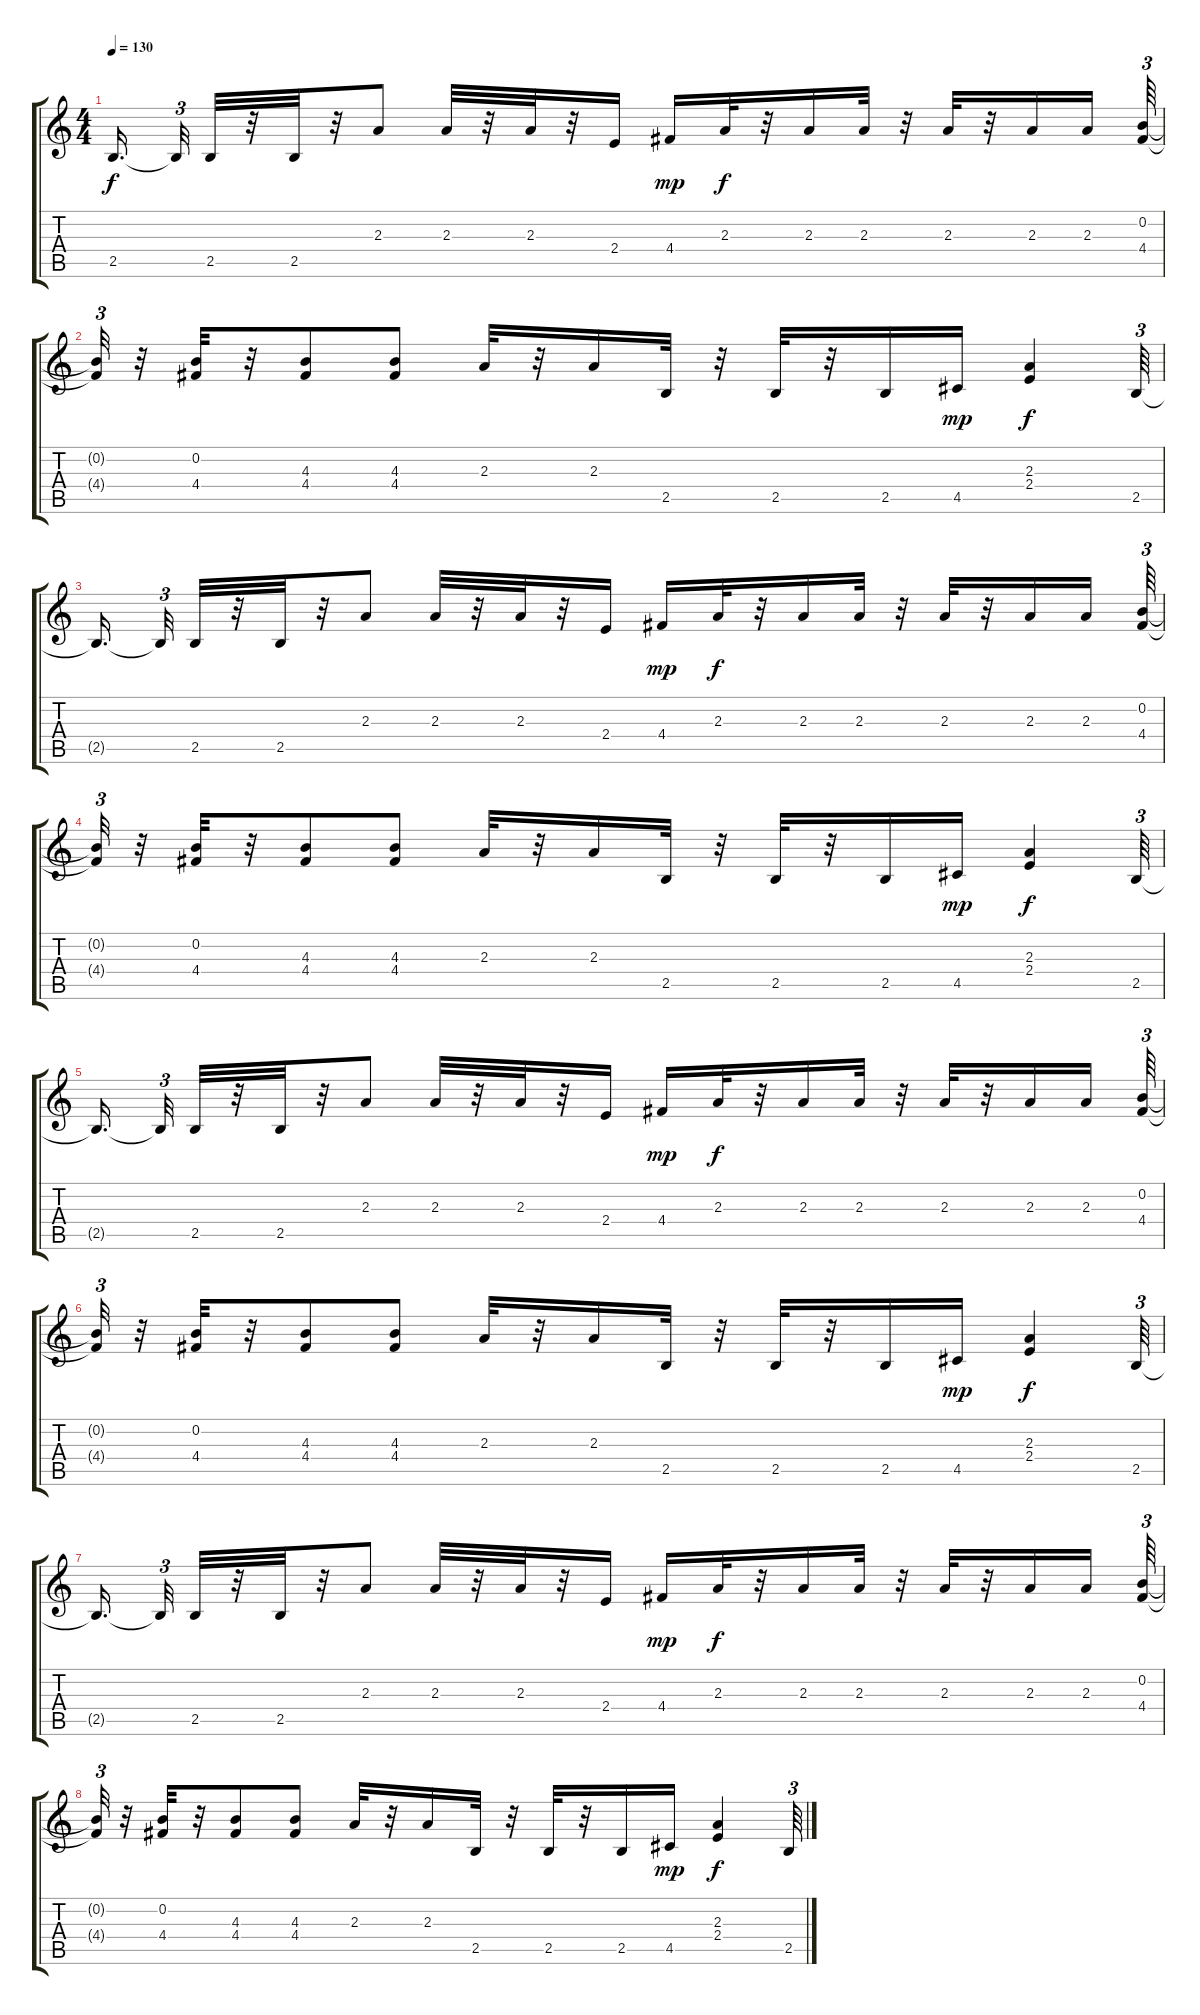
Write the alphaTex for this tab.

\track "" {instrument acousticguitarsteel}
\staff {score tabs}
\tuning (E4 B3 G3 D3 A2 E2) {hide}
\ts (4 4)
\tempo 130
\clef g2
\ks c
2.5{t}.16{d dy f} 2.5{t}.32{tu (3 2)} 2.5.32 r.32 2.5.32 r.32 2.3.8 2.3.32 r.32 2.3.32 r.32 2.4.16 4.4.16{dy mp} 2.3.32{dy f} r.32 2.3.16 2.3.32 r.32 2.3.32 r.32 2.3.16 2.3.16 (0.2 4.4).64{tu (3 2)} |
(0.2{t} 4.4{t}).32{tu (3 2)} r.32 (0.2 4.4).32 r.32 (4.3 4.4).8 (4.3 4.4).8 2.3.32 r.32 2.3.16 2.5.32 r.32 2.5.32 r.32 2.5.16 4.5.16{dy mp} (2.3 2.4).4{dy f} 2.5.64{tu (3 2)} |
2.5{t}.16{d} 2.5{t}.32{tu (3 2)} 2.5.32 r.32 2.5.32 r.32 2.3.8 2.3.32 r.32 2.3.32 r.32 2.4.16 4.4.16{dy mp} 2.3.32{dy f} r.32 2.3.16 2.3.32 r.32 2.3.32 r.32 2.3.16 2.3.16 (0.2 4.4).64{tu (3 2)} |
(0.2{t} 4.4{t}).32{tu (3 2)} r.32 (0.2 4.4).32 r.32 (4.3 4.4).8 (4.3 4.4).8 2.3.32 r.32 2.3.16 2.5.32 r.32 2.5.32 r.32 2.5.16 4.5.16{dy mp} (2.3 2.4).4{dy f} 2.5.64{tu (3 2)} |
2.5{t}.16{d} 2.5{t}.32{tu (3 2)} 2.5.32 r.32 2.5.32 r.32 2.3.8 2.3.32 r.32 2.3.32 r.32 2.4.16 4.4.16{dy mp} 2.3.32{dy f} r.32 2.3.16 2.3.32 r.32 2.3.32 r.32 2.3.16 2.3.16 (0.2 4.4).64{tu (3 2)} |
(0.2{t} 4.4{t}).32{tu (3 2)} r.32 (0.2 4.4).32 r.32 (4.3 4.4).8 (4.3 4.4).8 2.3.32 r.32 2.3.16 2.5.32 r.32 2.5.32 r.32 2.5.16 4.5.16{dy mp} (2.3 2.4).4{dy f} 2.5.64{tu (3 2)} |
2.5{t}.16{d} 2.5{t}.32{tu (3 2)} 2.5.32 r.32 2.5.32 r.32 2.3.8 2.3.32 r.32 2.3.32 r.32 2.4.16 4.4.16{dy mp} 2.3.32{dy f} r.32 2.3.16 2.3.32 r.32 2.3.32 r.32 2.3.16 2.3.16 (0.2 4.4).64{tu (3 2)} |
(0.2{t} 4.4{t}).32{tu (3 2)} r.32 (0.2 4.4).32 r.32 (4.3 4.4).8 (4.3 4.4).8 2.3.32 r.32 2.3.16 2.5.32 r.32 2.5.32 r.32 2.5.16 4.5.16{dy mp} (2.3 2.4).4{dy f} 2.5.64{tu (3 2)}
